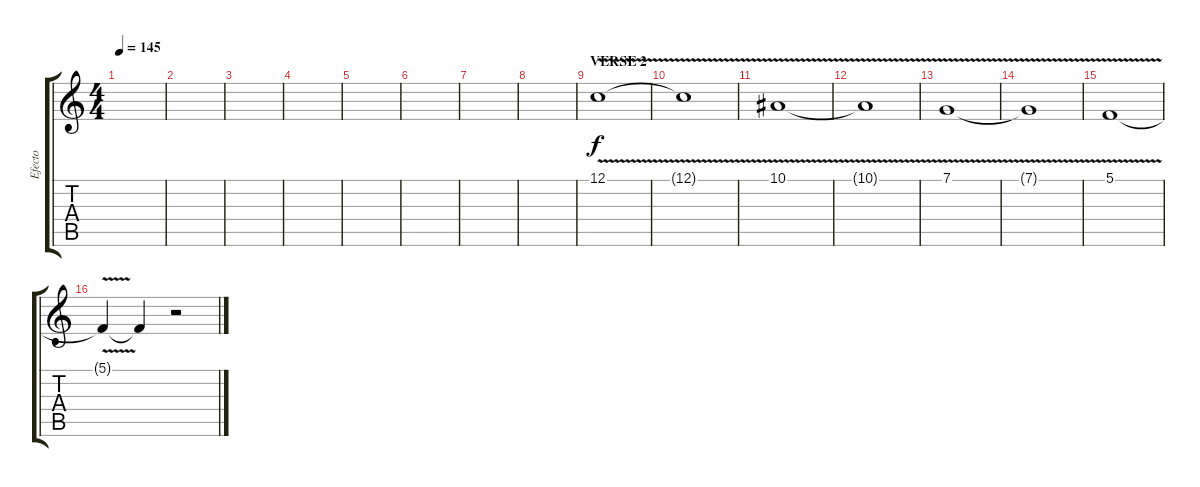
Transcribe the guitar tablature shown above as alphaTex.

\track ("Efecto" "Efecto") {instrument fx7echoes}
\staff {score tabs}
\tuning (C4 G3 Eb3 Bb2 F2 C2) {hide}
\ts (4 4)
\tempo 145
\clef g2
\ks c
|
|
|
|
|
|
|
|
\section ("" "VERSE 2")
12.1{v}.1 |
12.1{t}.1 |
10.1{v}.1 |
10.1{t}.1 |
7.1{v}.1 |
7.1{t}.1 |
5.1{v}.1 |
5.1{t}.4{volume 7} 5.1{t}.4 r.2
